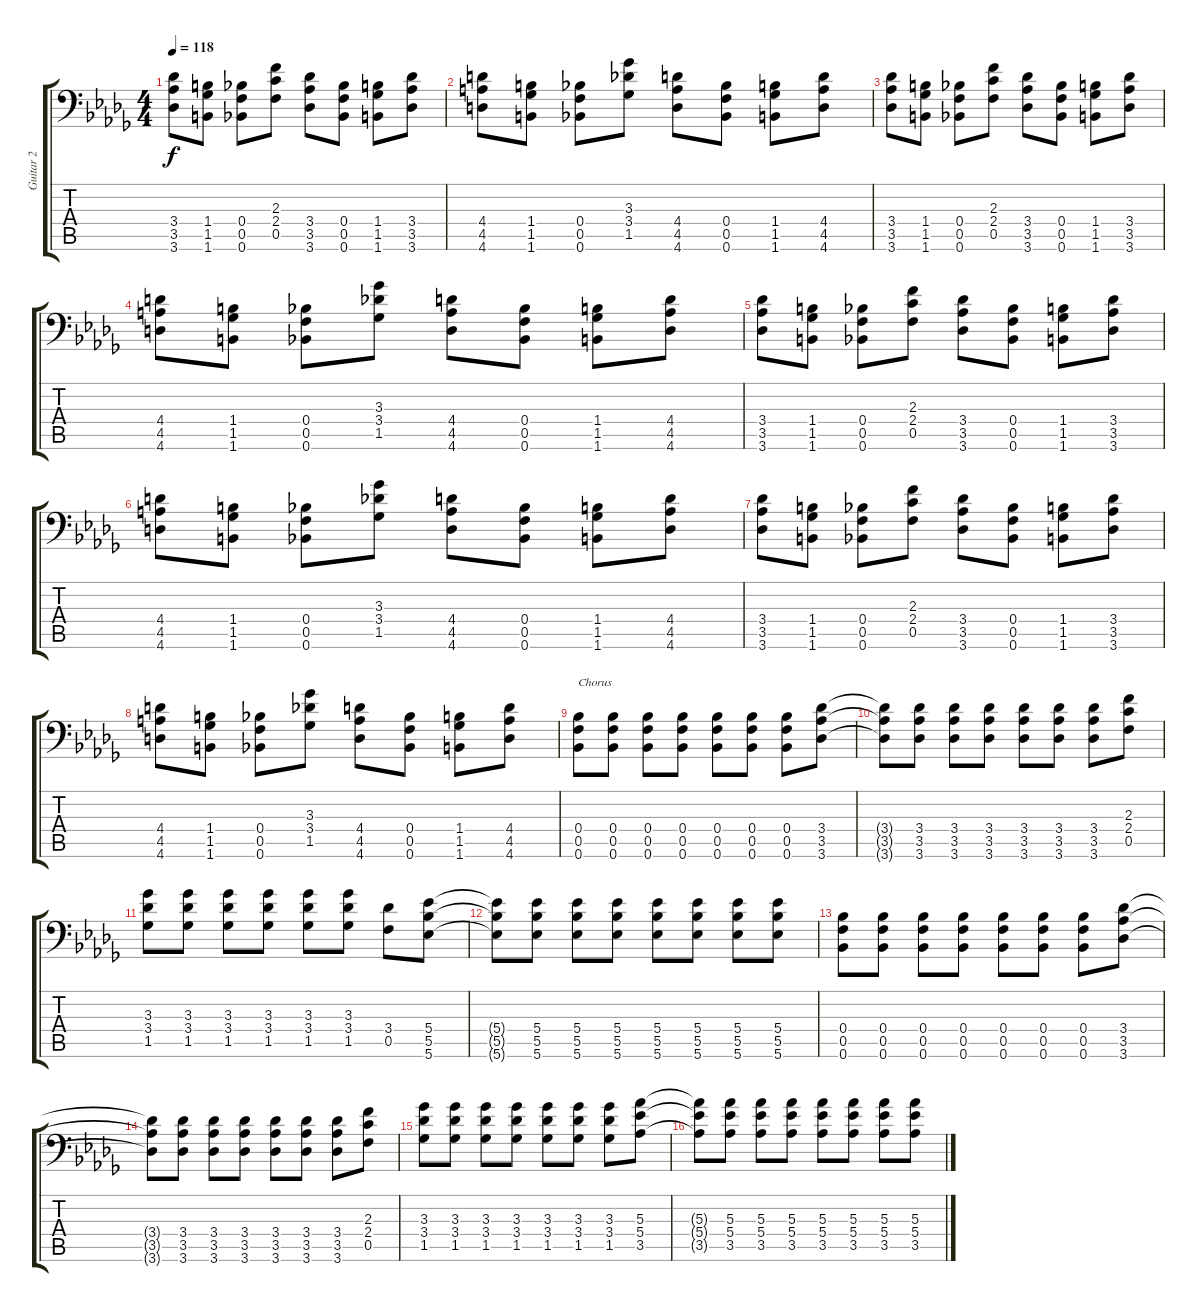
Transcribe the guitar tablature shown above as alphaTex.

\track ("Guitar 2" "Guitar 2") {instrument distortionguitar}
\staff {score tabs}
\tuning (C4 G3 Eb3 Bb2 F2 Bb1) {hide}
\ts (4 4)
\tempo 118
\clef f4
\ks db
(3.4 3.5 3.6).8{dy f} (1.4 1.5 1.6).8 (0.4 0.5 0.6).8 (2.3 2.4 0.5).8 (3.4 3.5 3.6).8 (0.4 0.5 0.6).8 (1.4 1.5 1.6).8 (3.4 3.5 3.6).8 |
(4.4 4.5 4.6).8 (1.4 1.5 1.6).8 (0.4 0.5 0.6).8 (3.3 3.4 1.5).8 (4.4 4.5 4.6).8 (0.4 0.5 0.6).8 (1.4 1.5 1.6).8 (4.4 4.5 4.6).8 |
(3.4 3.5 3.6).8 (1.4 1.5 1.6).8 (0.4 0.5 0.6).8 (2.3 2.4 0.5).8 (3.4 3.5 3.6).8 (0.4 0.5 0.6).8 (1.4 1.5 1.6).8 (3.4 3.5 3.6).8 |
(4.4 4.5 4.6).8 (1.4 1.5 1.6).8 (0.4 0.5 0.6).8 (3.3 3.4 1.5).8 (4.4 4.5 4.6).8 (0.4 0.5 0.6).8 (1.4 1.5 1.6).8 (4.4 4.5 4.6).8 |
(3.4 3.5 3.6).8 (1.4 1.5 1.6).8 (0.4 0.5 0.6).8 (2.3 2.4 0.5).8 (3.4 3.5 3.6).8 (0.4 0.5 0.6).8 (1.4 1.5 1.6).8 (3.4 3.5 3.6).8 |
(4.4 4.5 4.6).8 (1.4 1.5 1.6).8 (0.4 0.5 0.6).8 (3.3 3.4 1.5).8 (4.4 4.5 4.6).8 (0.4 0.5 0.6).8 (1.4 1.5 1.6).8 (4.4 4.5 4.6).8 |
(3.4 3.5 3.6).8 (1.4 1.5 1.6).8 (0.4 0.5 0.6).8 (2.3 2.4 0.5).8 (3.4 3.5 3.6).8 (0.4 0.5 0.6).8 (1.4 1.5 1.6).8 (3.4 3.5 3.6).8 |
(4.4 4.5 4.6).8 (1.4 1.5 1.6).8 (0.4 0.5 0.6).8 (3.3 3.4 1.5).8 (4.4 4.5 4.6).8 (0.4 0.5 0.6).8 (1.4 1.5 1.6).8 (4.4 4.5 4.6).8 |
(0.4 0.5 0.6).8{txt "Chorus"} (0.4 0.5 0.6).8 (0.4 0.5 0.6).8 (0.4 0.5 0.6).8 (0.4 0.5 0.6).8 (0.4 0.5 0.6).8 (0.4 0.5 0.6).8 (3.4 3.5 3.6).8 |
(3.4{t} 3.5{t} 3.6{t}).8 (3.4 3.5 3.6).8 (3.4 3.5 3.6).8 (3.4 3.5 3.6).8 (3.4 3.5 3.6).8 (3.4 3.5 3.6).8 (3.4 3.5 3.6).8 (2.3 2.4 0.5).8 |
(3.3 3.4 1.5).8 (3.3 3.4 1.5).8 (3.3 3.4 1.5).8 (3.3 3.4 1.5).8 (3.3 3.4 1.5).8 (3.3 3.4 1.5).8 (3.4 0.5).8 (5.4 5.5 5.6).8 |
(5.4{t} 5.5{t} 5.6{t}).8 (5.4 5.5 5.6).8 (5.4 5.5 5.6).8 (5.4 5.5 5.6).8 (5.4 5.5 5.6).8 (5.4 5.5 5.6).8 (5.4 5.5 5.6).8 (5.4 5.5 5.6).8 |
(0.4 0.5 0.6).8 (0.4 0.5 0.6).8 (0.4 0.5 0.6).8 (0.4 0.5 0.6).8 (0.4 0.5 0.6).8 (0.4 0.5 0.6).8 (0.4 0.5 0.6).8 (3.4 3.5 3.6).8 |
(3.4{t} 3.5{t} 3.6{t}).8 (3.4 3.5 3.6).8 (3.4 3.5 3.6).8 (3.4 3.5 3.6).8 (3.4 3.5 3.6).8 (3.4 3.5 3.6).8 (3.4 3.5 3.6).8 (2.3 2.4 0.5).8 |
(3.3 3.4 1.5).8 (3.3 3.4 1.5).8 (3.3 3.4 1.5).8 (3.3 3.4 1.5).8 (3.3 3.4 1.5).8 (3.3 3.4 1.5).8 (3.3 3.4 1.5).8 (5.3 5.4 3.5).8 |
(5.3{t} 5.4{t} 3.5{t}).8 (5.3 5.4 3.5).8 (5.3 5.4 3.5).8 (5.3 5.4 3.5).8 (5.3 5.4 3.5).8 (5.3 5.4 3.5).8 (5.3 5.4 3.5).8 (5.3 5.4 3.5).8
